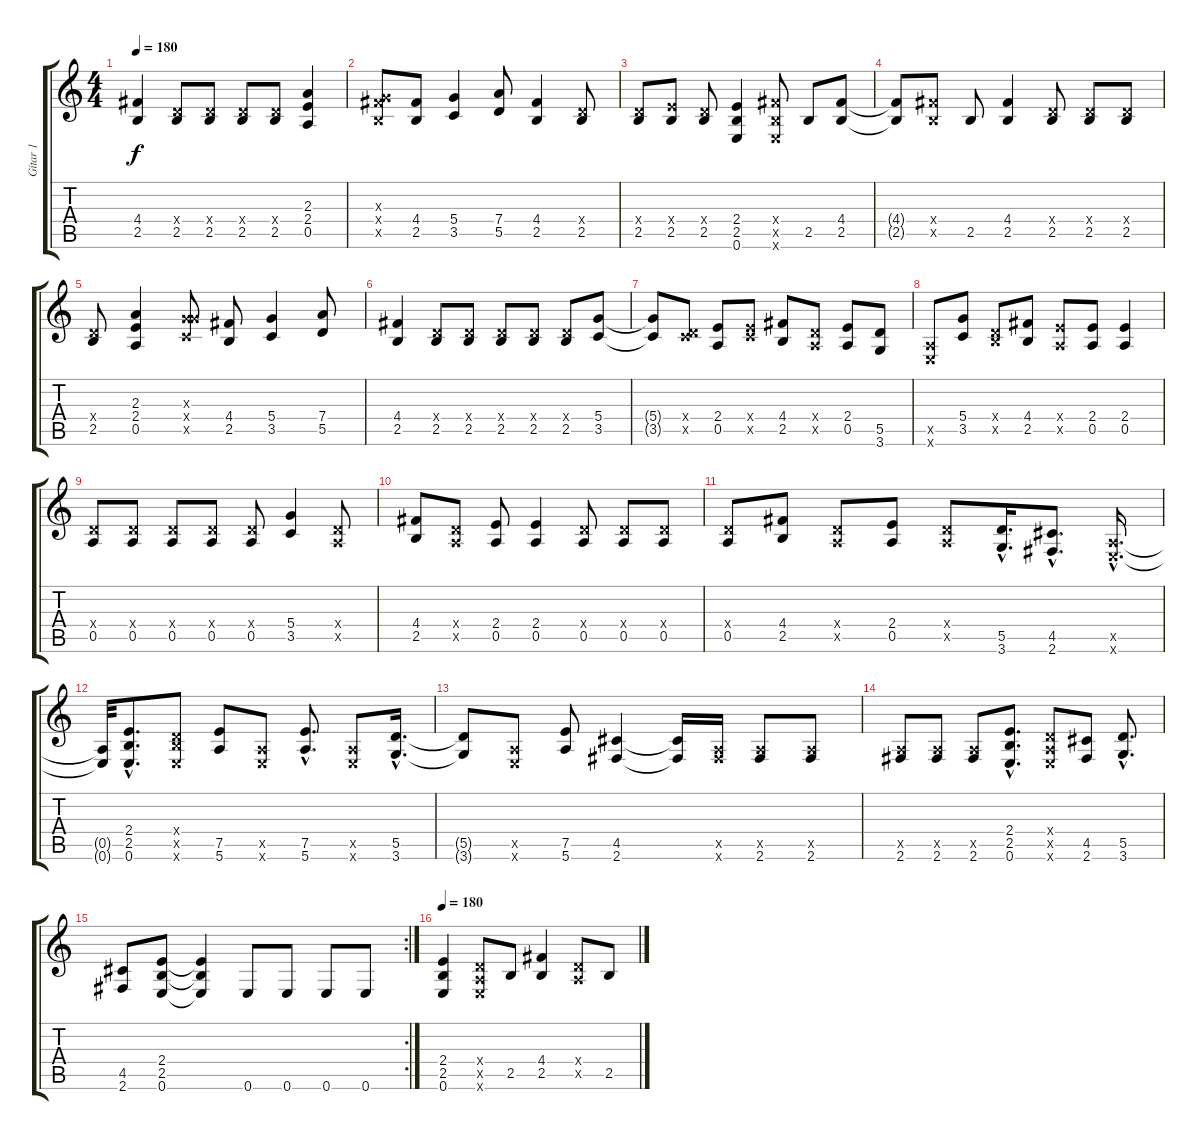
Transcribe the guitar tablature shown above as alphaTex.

\track ("Gitar 1" "Gitar 1") {instrument distortionguitar}
\staff {score tabs}
\tuning (E4 B3 G3 D3 A2 E2) {hide}
\ts (4 4)
\tempo 180
\clef g2
\ks c
(4.4 2.5).4{dy f} (0.4{x} 2.5).8 (0.4{x} 2.5).8 (0.4{x} 2.5).8 (0.4{x} 2.5).8 (2.3 2.4 0.5).4 |
(0.3{x} 4.4{x} 2.5{x}).8 (4.4 2.5).8 (5.4 3.5).4 (7.4 5.5).8 (4.4 2.5).4 (0.4{x} 2.5).8 |
(0.4{x} 2.5).8 (2.4{x} 2.5).8 (0.4{x} 2.5).8 (2.4 2.5 0.6).4 (4.4{x} 2.5{x} 0.6{x}).8 2.5.8 (4.4 2.5).8 |
(4.4{t} 2.5{t}).8 (4.4{x} 2.5{x}).8 2.5.8 (4.4 2.5).4 (0.4{x} 2.5).8 (0.4{x} 2.5).8 (0.4{x} 2.5).8 |
(0.4{x} 2.5).8 (2.3 2.4 0.5).4 (0.3{x} 5.4{x} 3.5{x}).8 (4.4 2.5).8 (5.4 3.5).4 (7.4 5.5).8 |
(4.4 2.5).4 (0.4{x} 2.5).8 (0.4{x} 2.5).8 (0.4{x} 2.5).8 (0.4{x} 2.5).8 (0.4{x} 2.5).8 (5.4 3.5).8 |
(5.4{t} 3.5{t}).8 (0.4{x} 3.5{x}).8 (2.4 0.5).8 (2.4{x} 3.5{x}).8 (4.4 2.5).8 (0.4{x} 0.5{x}).8 (2.4 0.5).8 (5.5 3.6).8 |
(0.5{x} 0.6{x}).8 (5.4 3.5).8 (0.4{x} 2.5{x}).8 (4.4 2.5).8 (2.4{x} 0.5{x}).8 (2.4 0.5).8 (2.4 0.5).4 |
(0.4{x} 0.5).8 (0.4{x} 0.5).8 (0.4{x} 0.5).8 (0.4{x} 0.5).8 (0.4{x} 0.5).8 (5.4 3.5).4 (0.4{x} 0.5{x}).8 |
(4.4 2.5).8 (0.4{x} 0.5{x}).8 (2.4 0.5).8 (2.4 0.5).4 (0.4{x} 0.5).8 (0.4{x} 0.5).8 (0.4{x} 0.5).8 |
(0.4{x} 0.5).8 (4.4 2.5).8 (0.4{x} 0.5{x}).8 (2.4 0.5).8 (0.4{x} 0.5{x}).8 (5.5{hac} 3.6{hac}).16{d} (4.5{hac} 2.6{hac}).8{d} (0.5{hac x} 0.6{hac x}).16{d} |
(0.5{t} 0.6{t}).32 (2.4{hac} 2.5{hac} 0.6{hac}).8{d} (0.4{x} 2.5{x} 0.6{x}).8 (7.5 5.6).8 (0.5{x} 0.6{x}).8 (7.5{hac} 5.6{hac}).8{d} (0.5{x} 0.6{x}).8 (5.5{hac} 3.6{hac}).16{d} |
(5.5{t} 3.6{t}).8 (0.5{x} 0.6{x}).8 (7.5 5.6).8 (4.5 2.6).4 (4.5{t} 2.6{t}).16 (0.5{x} 2.6{x}).16 (0.5{x} 2.6).8 (0.5{x} 2.6).8 |
(0.5{x} 2.6).8 (0.5{x} 2.6).8 (0.5{x} 2.6).8 (2.4{hac} 2.5{hac} 0.6{hac}).8{d} (0.4{x} 0.5{x} 0.6{x}).8 (4.5 2.6).8 (5.5{hac} 3.6{hac}).8{d} |
\rc 2
(4.5 2.6).8 (2.4 2.5 0.6).8 (2.4{t} 2.5{t} 0.6{t}).4 0.6.8 0.6.8 0.6.8 0.6.8 |
\tempo 180
(2.4 2.5 0.6).4 (0.4{x} 0.5{x} 0.6{x}).8 2.5.8 (4.4 2.5).4 (0.4{x} 0.5{x}).8 2.5.8
